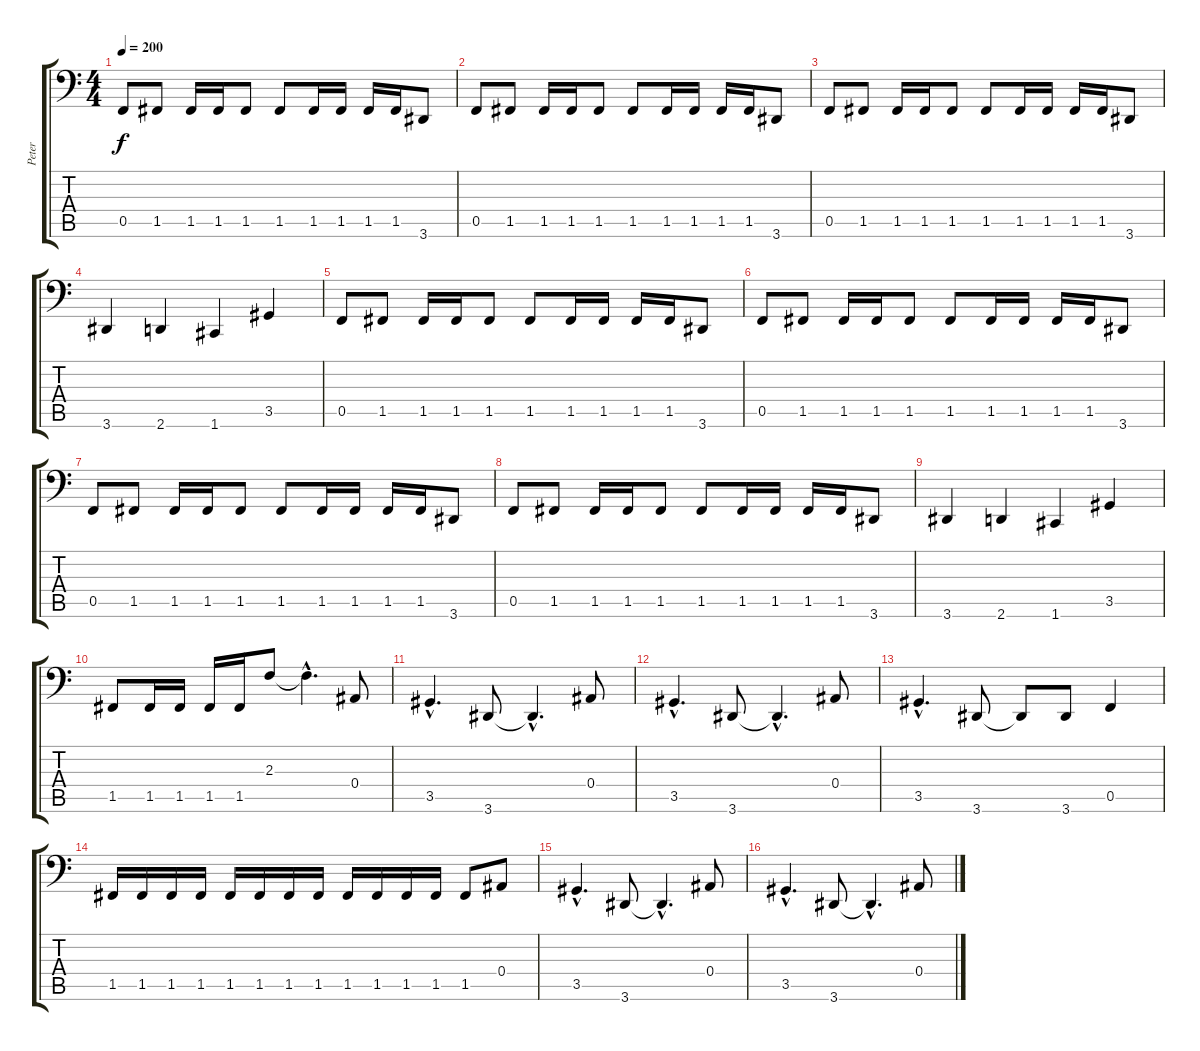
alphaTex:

\track ("Peter" "Peter") {instrument electricbassfinger}
\staff {score tabs}
\tuning (C3 G2 Eb2 Bb1 F1 C1) {hide}
\ts (4 4)
\tempo 200
\clef f4
\ks c
0.5.8{dy f} 1.5.8 1.5.16 1.5.16 1.5.8 1.5.8 1.5.16 1.5.16 1.5.16 1.5.16 3.6.8 |
0.5.8 1.5.8 1.5.16 1.5.16 1.5.8 1.5.8 1.5.16 1.5.16 1.5.16 1.5.16 3.6.8 |
0.5.8 1.5.8 1.5.16 1.5.16 1.5.8 1.5.8 1.5.16 1.5.16 1.5.16 1.5.16 3.6.8 |
3.6.4 2.6.4 1.6.4 3.5.4 |
0.5.8 1.5.8 1.5.16 1.5.16 1.5.8 1.5.8 1.5.16 1.5.16 1.5.16 1.5.16 3.6.8 |
0.5.8 1.5.8 1.5.16 1.5.16 1.5.8 1.5.8 1.5.16 1.5.16 1.5.16 1.5.16 3.6.8 |
0.5.8 1.5.8 1.5.16 1.5.16 1.5.8 1.5.8 1.5.16 1.5.16 1.5.16 1.5.16 3.6.8 |
0.5.8 1.5.8 1.5.16 1.5.16 1.5.8 1.5.8 1.5.16 1.5.16 1.5.16 1.5.16 3.6.8 |
3.6.4 2.6.4 1.6.4 3.5.4 |
1.5.8 1.5.16 1.5.16 1.5.16 1.5.16 2.3.8 2.3{hac t}.4{d} 0.4.8 |
3.5{hac}.4{d} 3.6.8 3.6{hac t}.4{d} 0.4.8 |
3.5{hac}.4{d} 3.6.8 3.6{hac t}.4{d} 0.4.8 |
3.5{hac}.4{d} 3.6.8 3.6{t}.8 3.6.8 0.5.4 |
1.5.16 1.5.16 1.5.16 1.5.16 1.5.16 1.5.16 1.5.16 1.5.16 1.5.16 1.5.16 1.5.16 1.5.16 1.5.8 0.4.8 |
3.5{hac}.4{d} 3.6.8 3.6{hac t}.4{d} 0.4.8 |
3.5{hac}.4{d} 3.6.8 3.6{hac t}.4{d} 0.4.8
